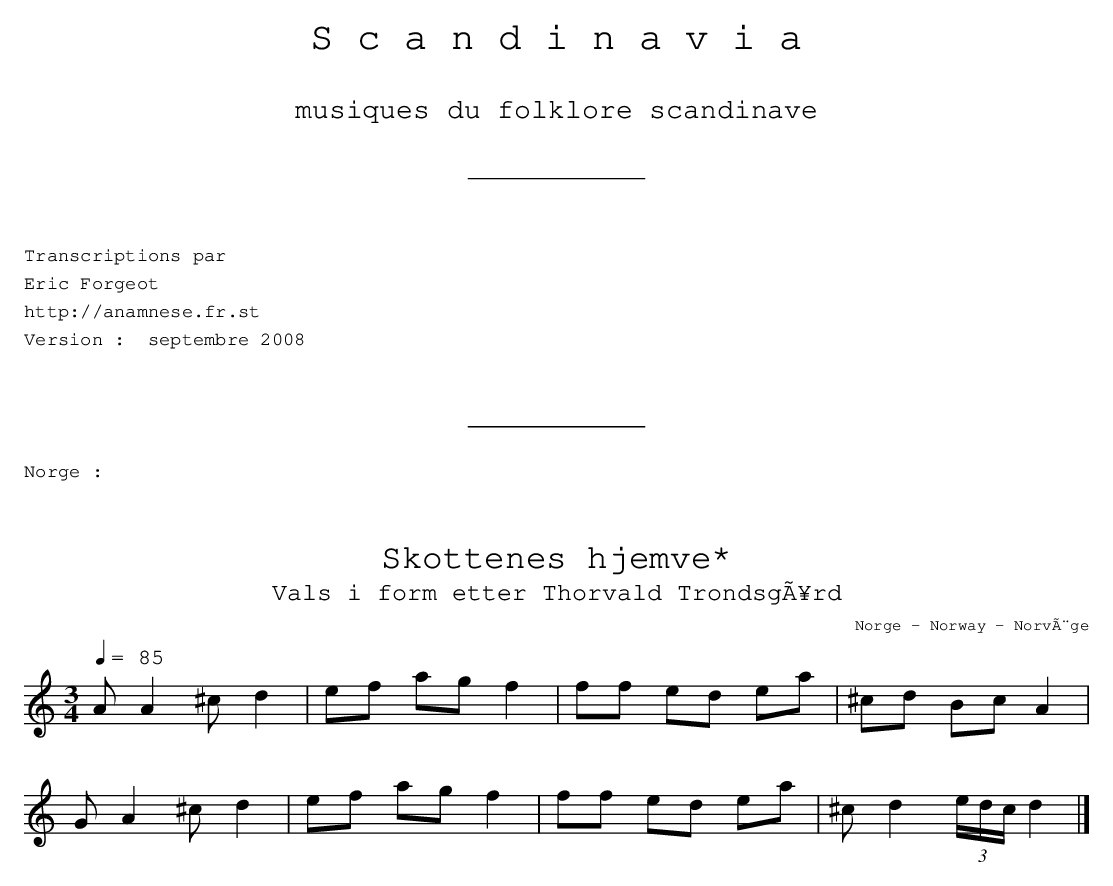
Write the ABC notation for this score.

X:1
T:Skottenes hjemve*
T:Vals i form etter Thorvald Trondsgård
O:Norge - Norway - Norvège
M:3/4
L:1/8
Q:1/4=85
K:C
 A A2^c d2 | ef ag f2 | ff ed ea | ^cd Bc A2 |
 G A2^c d2 | ef ag f2 | ff ed ea | ^cd2 (3e/d/c/ d2 |]
